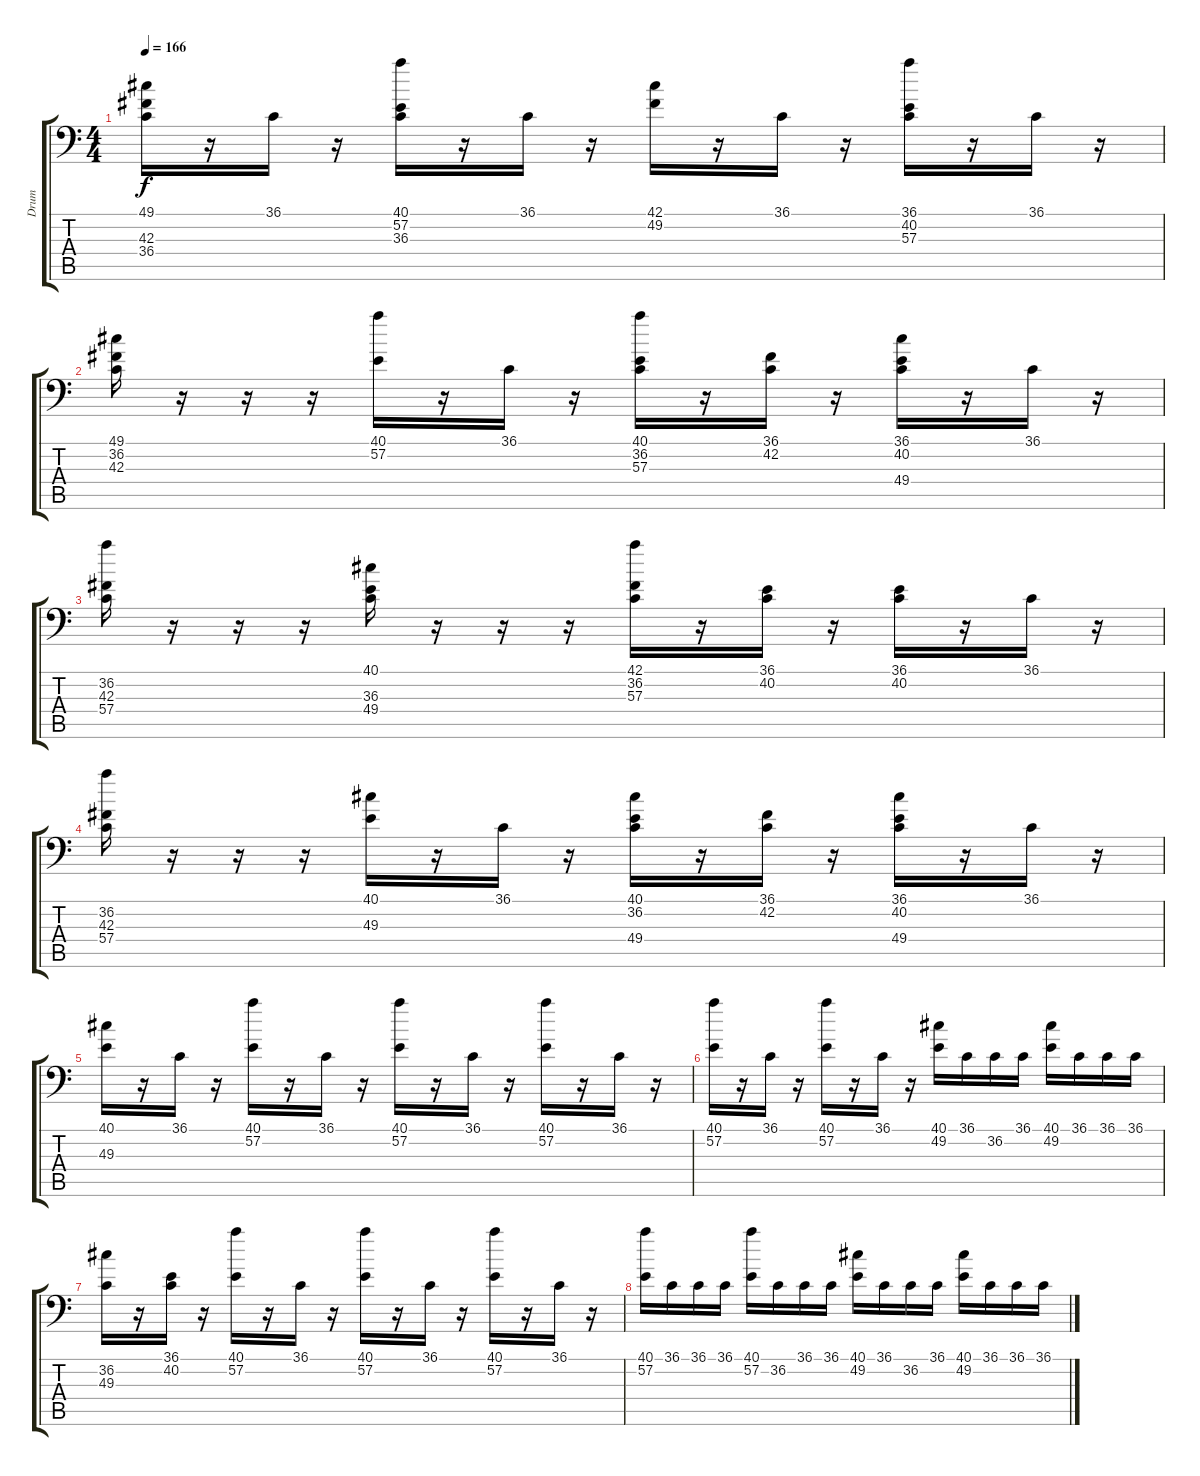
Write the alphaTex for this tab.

\track ("Drum" "Drum") {instrument acousticgrandpiano}
\staff {score tabs}
\tuning (C-1 C-1 C-1 C-1 C-1 C-1) {hide}
\ts (4 4)
\tempo 166
\clef f4
\ks c
(49.1 42.3 36.4).16{dy f} r.16 36.1.16 r.16 (40.1 57.2 36.3).16 r.16 36.1.16 r.16 (42.1 49.2).16 r.16 36.1.16 r.16 (36.1 40.2 57.3).16 r.16 36.1.16 r.16 |
(49.1 36.2 42.3).16 r.16 r.16 r.16 (40.1 57.2).16 r.16 36.1.16 r.16 (40.1 36.2 57.3).16 r.16 (36.1 42.2).16 r.16 (36.1 40.2 49.4).16 r.16 36.1.16 r.16 |
(36.2 42.3 57.4).16 r.16 r.16 r.16 (40.1 36.3 49.4).16 r.16 r.16 r.16 (42.1 36.2 57.3).16 r.16 (36.1 40.2).16 r.16 (36.1 40.2).16 r.16 36.1.16 r.16 |
(36.2 42.3 57.4).16 r.16 r.16 r.16 (40.1 49.3).16 r.16 36.1.16 r.16 (40.1 36.2 49.4).16 r.16 (36.1 42.2).16 r.16 (36.1 40.2 49.4).16 r.16 36.1.16 r.16 |
(40.1 49.3).16 r.16 36.1.16 r.16 (40.1 57.2).16 r.16 36.1.16 r.16 (40.1 57.2).16 r.16 36.1.16 r.16 (40.1 57.2).16 r.16 36.1.16 r.16 |
(40.1 57.2).16 r.16 36.1.16 r.16 (40.1 57.2).16 r.16 36.1.16 r.16 (40.1 49.2).16 36.1.16 36.2.16 36.1.16 (40.1 49.2).16 36.1.16 36.1.16 36.1.16 |
(36.2 49.3).16 r.16 (36.1 40.2).16 r.16 (40.1 57.2).16 r.16 36.1.16 r.16 (40.1 57.2).16 r.16 36.1.16 r.16 (40.1 57.2).16 r.16 36.1.16 r.16 |
(40.1 57.2).16 36.1.16 36.1.16 36.1.16 (40.1 57.2).16 36.2.16 36.1.16 36.1.16 (40.1 49.2).16 36.1.16 36.2.16 36.1.16 (40.1 49.2).16 36.1.16 36.1.16 36.1.16
